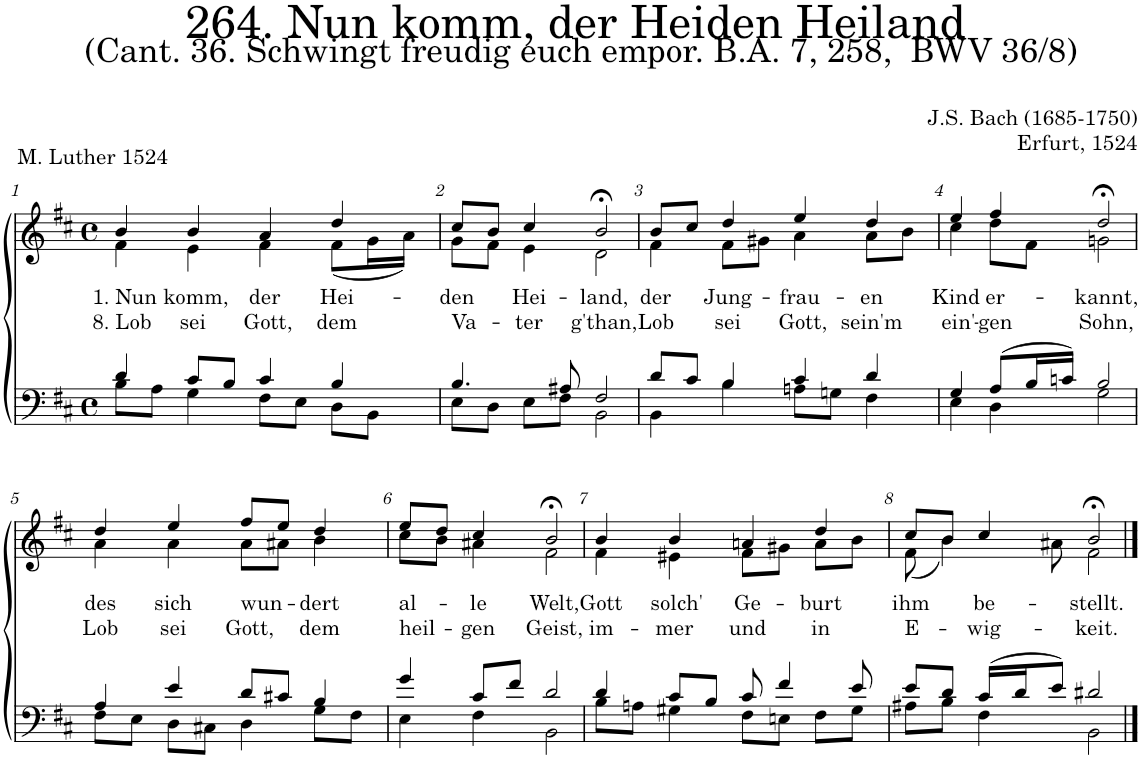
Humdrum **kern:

**kern	**kern	**text	**text
*part2	*part1	*part1	*part1
*staff2	*staff1	*staff1	*staff1
*I"Tenor/Bass	*I"Soprano/Alto	*	*
*clefF4	*clefG2	*	*
*k[f#c#]	*k[f#c#]	*	*
*M4/4	*M4/4	*	*
*met(c)	*met(c)	*	*
=1	=1	=1	=1
*^	*	*	*
!	!	!	!LO:LY:b	!LO:LY:b
*	*	*^	*	*
4d/	8B\L	4b/	4f#\	1. Nun	8. Lob
.	8A\J	.	.	.	.
!	!	!	!	!LO:LY:b	!LO:LY:b
8c#/L	4G\	4b/	4e\	komm,	sei
8B/J	.	.	.	.	.
!	!	!	!	!LO:LY:b	!LO:LY:b
4c#/	8F#\L	4a/	4f#\	der	Gott,
.	8E\J	.	.	.	.
!	!	!	!	!LO:LY:b	!LO:LY:b
4B/	8D\L	4dd/	(8f#\L	Hei-	dem
.	8BB\J	.	16g\L	.	.
.	.	.	16a\JJ)	.	.
=2	=2	=2	=2	=2	=2
!	!	!	!	!LO:LY:b	!LO:LY:b
4.B/	8E\L	8cc#/L	8g\L	-den	Va-
.	8D\J	8b/J	8f#\J	.	.
!	!	!	!	!LO:LY:b	!LO:LY:b
.	8E\L	4cc#/	4e\	Hei-	-ter
8A#X/	8F#\J	.	.	.	.
!	!	!	!	!LO:LY:b	!LO:LY:b
2F#/	2BB\	2b;<,/	2d\	land,	g'than,
=3	=3	=3	=3	=3	=3
!	!	!	!	!LO:LY:b	!LO:LY:b
8d/L	4BB\	8b/L	4f#\	der	Lob
8c#/J	.	8cc#/J	.	.	.
!	!	!	!	!LO:LY:b	!LO:LY:b
4B/	4B\	4dd/	8f#\L	Jung-	sei
.	.	.	8g#X\J	.	.
!	!	!	!	!LO:LY:b	!LO:LY:b
4c#/	8An\L	4ee/	4a\	-frau-	Gott,
.	8Gn\J	.	.	.	.
!	!	!	!	!LO:LY:b	!LO:LY:b
4d/	4F#\	4dd/	8a\L	-en	sein'm
.	.	.	8b\J	.	.
=4	=4	=4	=4	=4	=4
!	!	!	!	!LO:LY:b	!LO:LY:b
4G/	4E\	4ee/	4cc#\	Kind	ein'-
!	!	!	!	!LO:LY:b	!LO:LY:b
(8A/L	4D\	4ff#/	8dd\L	er-	-gen
16B/L	.	.	8f#\J	.	.
16cn/JJ)	.	.	.	.	.
!	!	!	!	!LO:LY:b	!LO:LY:b
2B/	2G\	2dd;<,/	2gn\	-kannt,	Sohn,
!!LO:LB:g=z	!!
=5	=5	=5	=5	=5	=5
!	!	!	!	!LO:LY:b	!LO:LY:b
4A/	8F#\L	4dd/	4a\	des	Lob
.	8E\J	.	.	.	.
!	!	!	!	!LO:LY:b	!LO:LY:b
4e/	8D\L	4ee/	4a\	sich	sei
.	8C#X\J	.	.	.	.
!	!	!	!	!LO:LY:b	!LO:LY:b
8d/L	4D\	8ff#/L	8a\L	wun-	Gott,
8c#X/J	.	8ee/J	8a#X\J	.	.
!	!	!	!	!LO:LY:b	!LO:LY:b
4B/	8G\L	4dd/	4b\	-dert	dem
.	8F#\J	.	.	.	.
=6	=6	=6	=6	=6	=6
!	!	!	!	!LO:LY:b	!LO:LY:b
4g/	4E\	8ee/L	8cc#\L	al-	heil-
.	.	8dd/J	8b\J	.	.
!	!	!	!	!LO:LY:b	!LO:LY:b
8c#/L	4F#\	4cc#/	4a#X\	-le	-gen
8f#/J	.	.	.	.	.
!	!	!	!	!LO:LY:b	!LO:LY:b
2d/	2BB\	2b;<,/	2f#\	Welt,	Geist,
=7	=7	=7	=7	=7	=7
!	!	!	!	!LO:LY:b	!LO:LY:b
4d/	8B\L	4b/	4f#\	Gott	im-
.	8An\J	.	.	.	.
!	!	!	!	!LO:LY:b	!LO:LY:b
8c#/L	4G#X\	4b/	4e#X\	solch'	-mer
8B/J	.	.	.	.	.
!	!	!	!	!LO:LY:b	!LO:LY:b
8c#/	8F#\L	4an/	8f#\L	Ge-	und
4f#/	8En\J	.	8g#X\J	.	.
!	!	!	!	!LO:LY:b	!LO:LY:b
.	8F#\L	4dd/	8a\L	-burt	in
8e/	8G#\J	.	8b\J	.	.
=8	=8	=8	=8	=8	=8
!	!	!	!	!LO:LY:b	!LO:LY:b
8e/L	8A#X\L	8cc#/L	(8f#\	ihm	E-
8d/J	8B\J	8b/J	4b\)	.	.
!	!	!	!	!LO:LY:b	!LO:LY:b
(16c#/LL	4F#\	4cc#/	.	be-	-wig-
16d/J	.	.	.	.	.
8e/J)	.	.	8a#X\	.	.
!	!	!	!	!LO:LY:b	!LO:LY:b
2d#X/	2BB\	2b;</	2f#\	-stellt.	-keit.
*v	*v	*	*	*	*
*	*v	*v	*	*
==	==	==	==
*-	*-	*-	*-
